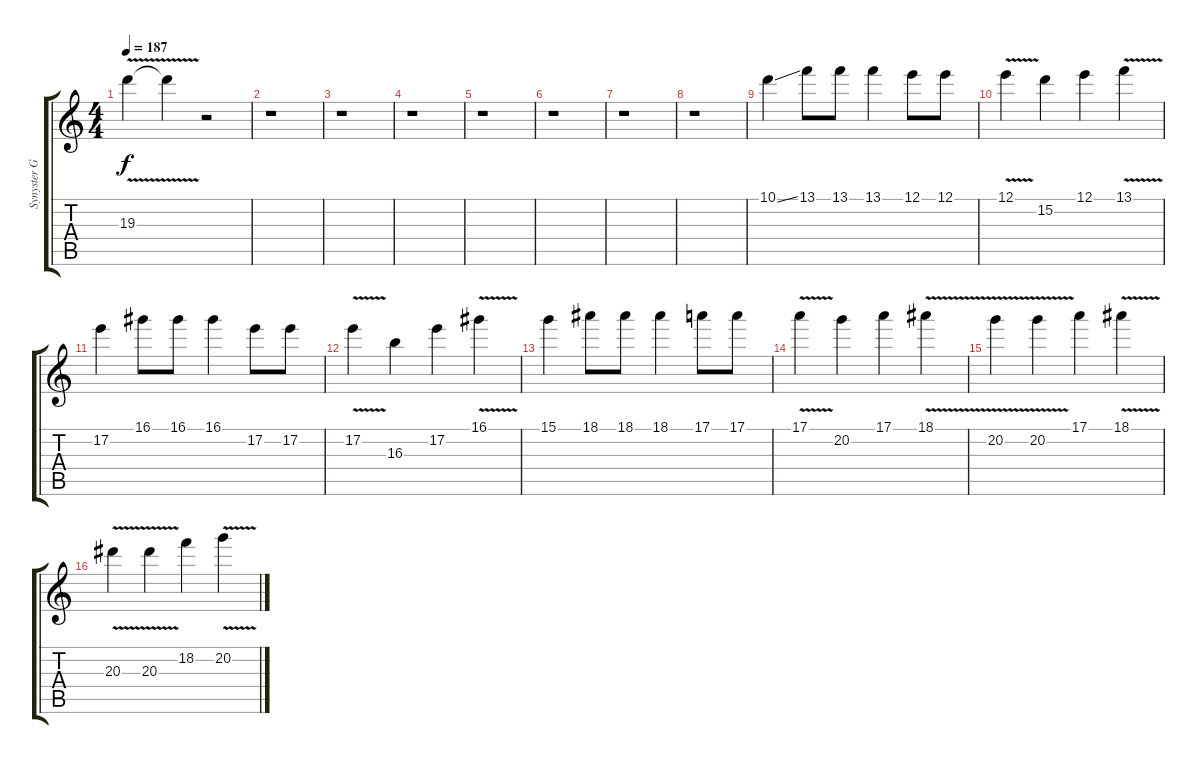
\track ("Synyster Gates (Pan-Lead 1)" "Synyster G") {instrument distortionguitar}
\staff {score tabs}
\tuning (E4 B3 G3 D3 A2 D2) {hide}
\ts (4 4)
\tempo 187
\clef g2
\ks c
19.3{v}.4{dy f} 19.3{t}.4 r.2 |
r.1 |
r.1 |
r.1 |
r.1 |
r.1 |
r.1 |
r.1 |
10.1{ss}.4 13.1.8 13.1.8 13.1.4 12.1.8 12.1.8 |
12.1{v}.4 15.2.4 12.1.4 13.1{v}.4 |
17.2.4 16.1.8 16.1.8 16.1.4 17.2.8 17.2.8 |
17.2{v}.4 16.3.4 17.2.4 16.1{v}.4 |
15.1.4 18.1.8 18.1.8 18.1.4 17.1.8 17.1.8 |
17.1{v}.4 20.2.4 17.1.4 18.1{v}.4 |
20.2{v}.4 20.2{v}.4 17.1.4 18.1{v}.4 |
20.3{v}.4 20.3{v}.4 18.2.4 20.2{v}.4
